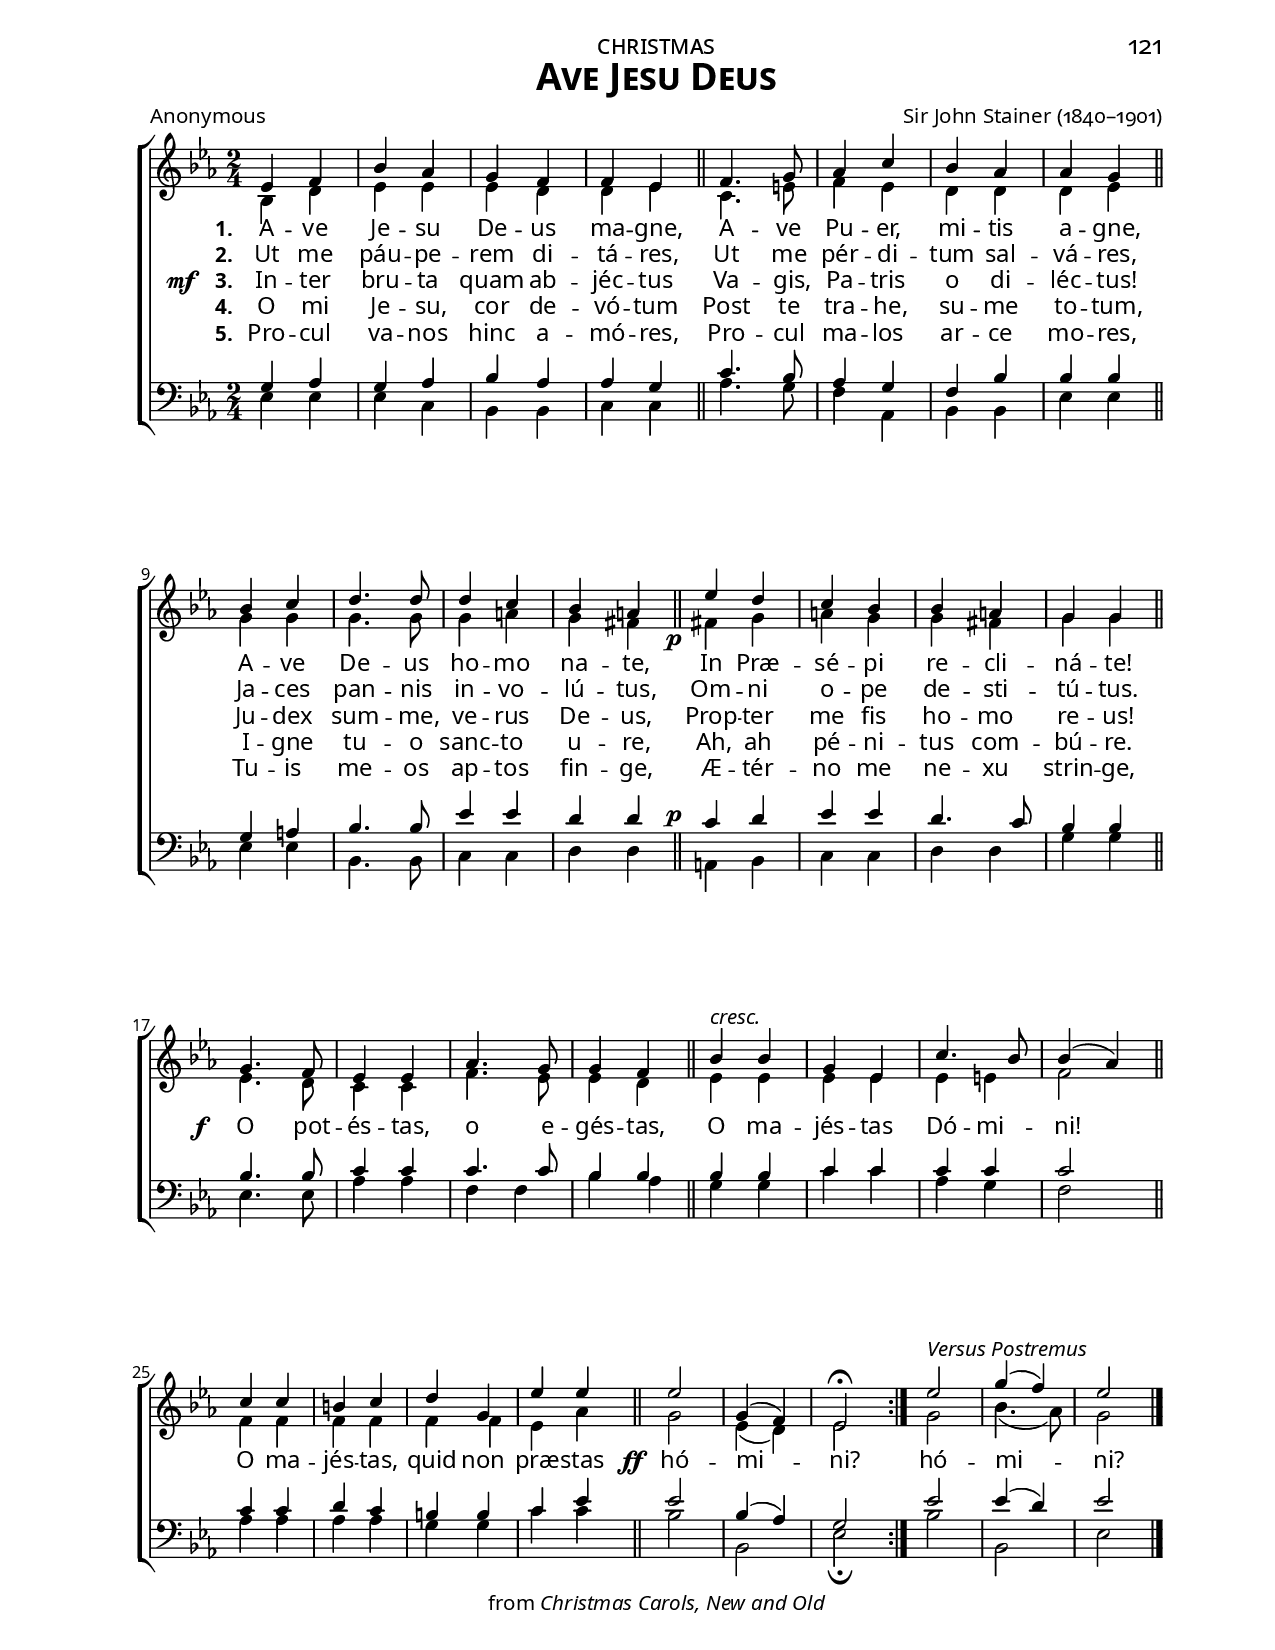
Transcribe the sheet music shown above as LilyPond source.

\version "2.24.0"
\include "util.ly"
\header {
  title = \markup{\override #'(font-name . "Garamond Premier Pro Semibold"){ \abs-fontsize #18 \smallCapsOldStyle"Ave Jesu Deus"}}
  poet = \markup\oldStyleNum"Anonymous"
  composer = \markup\oldStyleNum"Sir John Stainer (1840–1901)"
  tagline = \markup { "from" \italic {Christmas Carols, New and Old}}
}
\paper {
  %print-all-headers = ##t
  paper-height = 11\in
  paper-width = 8.5\in
  indent = 0\in
  %system-system-spacing = #'((basic-distance . 10) (padding . 0))
  %system-system-spacing =
  %  #'((basic-distance . 0)
  %     (minimum-distance . 0)
  %     (padding . -0.35)
  %     (stretchability . 100))
  ragged-last-bottom = ##f
  ragged-bottom = ##f
  two-sided = ##t
  inner-margin = 1\in
  outer-margin = 0.75\in
  top-margin = 0.26\in
  bottom-margin = 0.25\in
  first-page-number = #121
  print-first-page-number = ##t
  headerLine = \markup{\override #'(font-name . "Garamond Premier Pro") \smallCapsOldStyle"christmas"}
  oddHeaderMarkup = \markup\fill-line{
     \override #'(font-name . "Garamond Premier Pro")\abs-fontsize #12.5
     \combine 
        \fill-line{"" \if \should-print-page-number
        \oldStylePageNum""
        }
        \fill-line{\headerLine}
  }
  evenHeaderMarkup = \markup {
     \override #'(font-name . "Garamond Premier Pro")\abs-fontsize #12.5
     \combine
        \if \should-print-page-number
        \oldStylePageNum""
        \fill-line{\headerLine}
  }
}
#(set-global-staff-size 18) \paper{ #(define fonts (make-pango-font-tree "Garamond Premier Pro" "Garamond Premier Pro" "Garamond Premier Pro" (/ 18 20))) }
global = {
  \key ees \major
  \time 2/4
  \override DynamicLineSpanner.staff-padding = #0.0
  \override DynamicLineSpanner.Y-extent = #'(1 . 1)
  \override DynamicText.X-offset = #'-4
}

sopMusic = \relative c' {
  ees4 f |
  bes aes |
  g f |
  f ees \bar "||"
  f4. g8 |
  aes4 c |
  
  bes aes |
  aes g \bar "||"
  bes c |
  d4. d8 |
  d4 c |
  bes a \bar "||"
  ees'_\p d |
  
  c bes |
  bes a |
  g g \bar "||" \break
  g4. f8 |
  ees4 ees |
  aes4. g8 |
  g4 f \bar "||"
  
  bes4^\markup\italic"cresc." bes |
  g ees |
  c'4. bes8 |
  bes4( aes) \bar "||" \break
  c4 c |
  b c |
  d g, |
  
  ees' ees \bar "||"
  ees2 |
  g,4( f) |
  ees2\fermata \bar ":|."
  ees'^\markup\italic{ "Versus Postremus"} |
  g4( f) |
  ees2 \bar "|."
}
sopWords = \lyricmode {
  
}

altoMusic = \relative c' {
  bes4 d |
  ees ees |
  ees d |
  d ees \bar "||"
  c4. e8 |
  f4 ees |
  
  d d |
  d ees \bar "||"
  g g |
  g4. g8 |
  g4 a |
  g fis \bar "||"
  fis! g |
  
  a g |
  g fis |
  g g \bar "||"
  ees4. d8 |
  c4 c |
  f4. ees8 |
  ees4 d |
  
  ees ees |
  ees ees |
  ees e |
  f2 \bar "||"
  f4 f |
  f f |
  f f |
  
  ees aes \bar "||"
  g2 |
  ees4( d) |
  ees2 |
  g2 |
  bes4.( aes8) |
  g2 \bar "|."
}
altoWords = {
  \dropLyricsV
  \lyricmode {
    \set stanza = #"1. "
    A -- ve Je -- su De -- us ma -- gne,
    A -- ve Pu -- er, mi -- tis a -- gne,
    A -- ve De -- us ho -- mo na -- te,
    In Præ -- sé -- pi re -- cli -- ná -- te!
  }
  
  \set stanza = \markup\dynamic"f   "
  \lyricmode {
    \set associatedVoice = "tenors"
    O pot -- és -- tas, o e -- gés -- tas,
    O ma -- jés -- tas Dó -- mi -- ni!
    O ma -- jés -- tas, quid non præ -- stas
  }
  \set stanza = \markup\dynamic"  ff "
  \lyricmode{
    hó -- mi -- ni?
    hó -- mi -- ni?
  }
}
altoWordsII = \lyricmode {
  \dropLyricsV
%\markup\italic
  \set stanza = #"2. "
  Ut me páu -- pe -- rem di -- tá -- res,
  Ut me pér -- di -- tum sal -- vá -- res,
  Ja -- ces pan -- nis in -- vo -- lú -- tus,
  Om -- ni o -- pe de -- sti -- tú -- tus.
}
altoWordsIII = {
  \dropLyricsV
  \set stanza = \markup{\dynamic "mf  " "3. "}
  \lyricmode {
    In -- ter bru -- ta quam ab -- jéc -- tus
    Va -- gis, Pa -- tris o di -- léc -- tus!
    Ju -- dex sum -- me, ve -- rus De -- us,
    Prop -- ter me fis ho -- mo re -- us!
  }
}
altoWordsIV = \lyricmode {
  \dropLyricsV
  \set stanza = #"4. "
  O mi Je -- su, cor de -- vó -- tum
  Post te tra -- he, su -- me to -- tum,
  I -- gne tu -- o sanc -- to u -- re,
  Ah, ah pé -- ni -- tus com -- bú -- re.
}
altoWordsV = \lyricmode {
  \dropLyricsV
  \set stanza = #"5. "
  Pro -- cul va -- nos hinc a -- mó -- res,
  Pro -- cul ma -- los ar -- ce mo -- res,
  Tu -- is me -- os ap -- tos fin -- ge,
  Æ -- tér -- no me ne -- xu strin -- ge,
}
altoWordsVI = \lyricmode {
  \set stanza = #"6. "
  \set ignoreMelismata = ##t
}
tenorMusic = \relative c' {
  g4 aes |
  g aes |
  bes aes |
  aes g \bar "||"
  c4. bes8 |
  aes4 g |
  
  f bes |
  bes bes \bar "||"
  g a |
  bes4. bes8 |
  ees4 ees |
  d d \bar "||"
  c^\p d |
  
  ees4 ees |
  d4. c8 |
  bes4 bes \bar "||"
  bes4. bes8 |
  c4 c |
  c4. c8 |
  bes4 bes \bar "||"
  
  bes bes |
  c c |
  c c |
  c2 \bar "||"
  c4 c |
  d c |
  b b |
  
  c ees \bar "||"
  ees2 |
  bes4( aes) |
  g2 |
  
  ees' |
  ees4( d) |
  ees2 \bar "|."
  
}
tenorWords = \lyricmode {

}

bassMusic = \relative c {
  ees4 ees |
  ees c |
  bes bes |
  c c \bar "||"
  aes'4. g8 |
  f4 aes, |
  
  bes4 bes |
  ees ees \bar "||"
  ees ees |
  bes4. bes8 |
  c4 c |
  d d \bar "||"
  a bes |
  
  c c |
  d d |
  g g \bar "||"
  ees4. ees8 |
  aes4 aes |
  f f |
  bes aes \bar "||"
  
  g g |
  c c |
  aes g |
  f2 \bar "||"
  aes4 aes |
  aes aes |
  g g |
  
  c c \bar "||"
  bes2 |
  bes, |
  ees\fermata |
  bes' |
  bes, |
  ees \bar "|."
}
bassWords = \lyricmode {

}

pianoRH = \relative c' {
  
}
pianoLH = \relative c' {
  
}

\score {
  <<
   \new ChoirStaff <<
%    \new Lyrics = sopranos \with { \override VerticalAxisGroup.nonstaff-relatedstaff-spacing = #'((basic-distance . 1)) }
    \new Staff = women <<
      \new Voice = "sopranos" { \voiceOne << \global \sopMusic >> }
      \new Voice = "altos" { \voiceTwo << \global \altoMusic >> }
    >>
   \new Staff = men <<
      \clef bass
      \new Voice = "tenors" { \voiceOne << \global \tenorMusic >> }
      \new Voice = "basses" { \voiceTwo << \global \bassMusic >> }
    >>
    \new Lyrics \with { alignAboveContext = #"women" \override VerticalAxisGroup.nonstaff-relatedstaff-spacing = #'((basic-distance . 1))} \lyricsto "sopranos" \sopWords
     \new Lyrics = "altosVI"  \with { alignBelowContext = #"women" \override VerticalAxisGroup.nonstaff-relatedstaff-spacing = #'((basic-distance . 1))} \lyricsto "altos" \altoWordsVI
    \new Lyrics = "altosV"  \with { alignBelowContext = #"women" \override VerticalAxisGroup.nonstaff-relatedstaff-spacing = #'((basic-distance . 1))} \lyricsto "altos" \altoWordsV
    \new Lyrics = "altosIV"  \with { alignBelowContext = #"women" \override VerticalAxisGroup.nonstaff-relatedstaff-spacing = #'((basic-distance . 1))} \lyricsto "altos" \altoWordsIV
    \new Lyrics = "altosIII"  \with { alignBelowContext = #"women" \override VerticalAxisGroup.nonstaff-relatedstaff-spacing = #'((basic-distance . 1))} \lyricsto "altos" \altoWordsIII
    \new Lyrics = "altosII"  \with { alignBelowContext = #"women" \override VerticalAxisGroup.nonstaff-relatedstaff-spacing = #'((basic-distance . 1))} \lyricsto "altos" \altoWordsII
    \new Lyrics = "altos"  \with { alignBelowContext = #"women" \override VerticalAxisGroup.nonstaff-relatedstaff-spacing = #'((basic-distance . 1))} \lyricsto "altos" \altoWords
    \new Lyrics \with { alignAboveContext = #"men" \override VerticalAxisGroup.nonstaff-relatedstaff-spacing = #'((basic-distance . 1)) } \lyricsto "tenors" \tenorWords
    \new Lyrics \with { alignBelowContext = #"men" \override VerticalAxisGroup.nonstaff-relatedstaff-spacing = #'((basic-distance . 1)) } \lyricsto "basses" \bassWords
  >>
%    \new PianoStaff << \new Staff { \new Voice { \pianoRH } } \new Staff { \clef "bass" \pianoLH } >>
  >>
  \layout {
  \context {
    \Lyrics
    \override LyricText.font-size = #1.3
  }
    \context {
      \Score
      %\override SpacingSpanner.base-shortest-duration = #(ly:make-moment 1/8)
      %\override SpacingSpanner.common-shortest-duration = #(ly:make-moment 1/4)
    }
    \context {
      % Remove all empty staves
      % \Staff \RemoveEmptyStaves \override VerticalAxisGroup.remove-first = ##t
    }
    \context {
      \Lyrics
      \override LyricText.X-offset = #center-on-word
    }
  }
}

